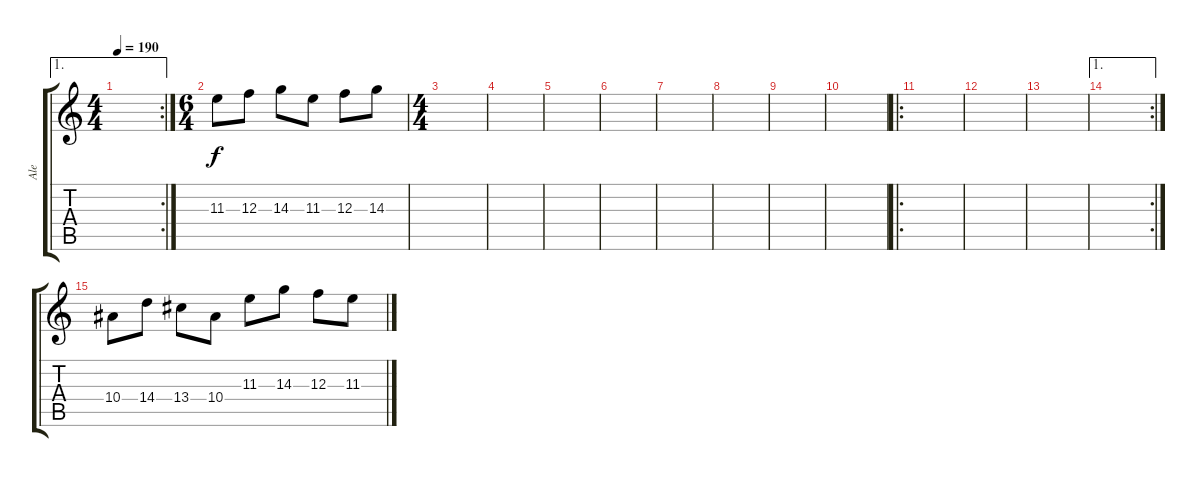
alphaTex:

\track ("Ale" "Ale") {instrument overdrivenguitar}
\staff {score tabs}
\tuning (D4 A3 F3 C3 G2 D2) {hide}
\ae 1
\rc 2
\ts (4 4)
\tempo 190
\clef g2
\ks c
|
\ts (6 4)
11.3.8 12.3.8 14.3.8 11.3.8 12.3.8 14.3.8 |
\ts (4 4)
|
|
|
|
|
|
|
|
\ro
|
|
|
\ae 1
\rc 2
|
10.4.8 14.4.8 13.4.8 10.4.8 11.3.8 14.3.8 12.3.8 11.3.8
